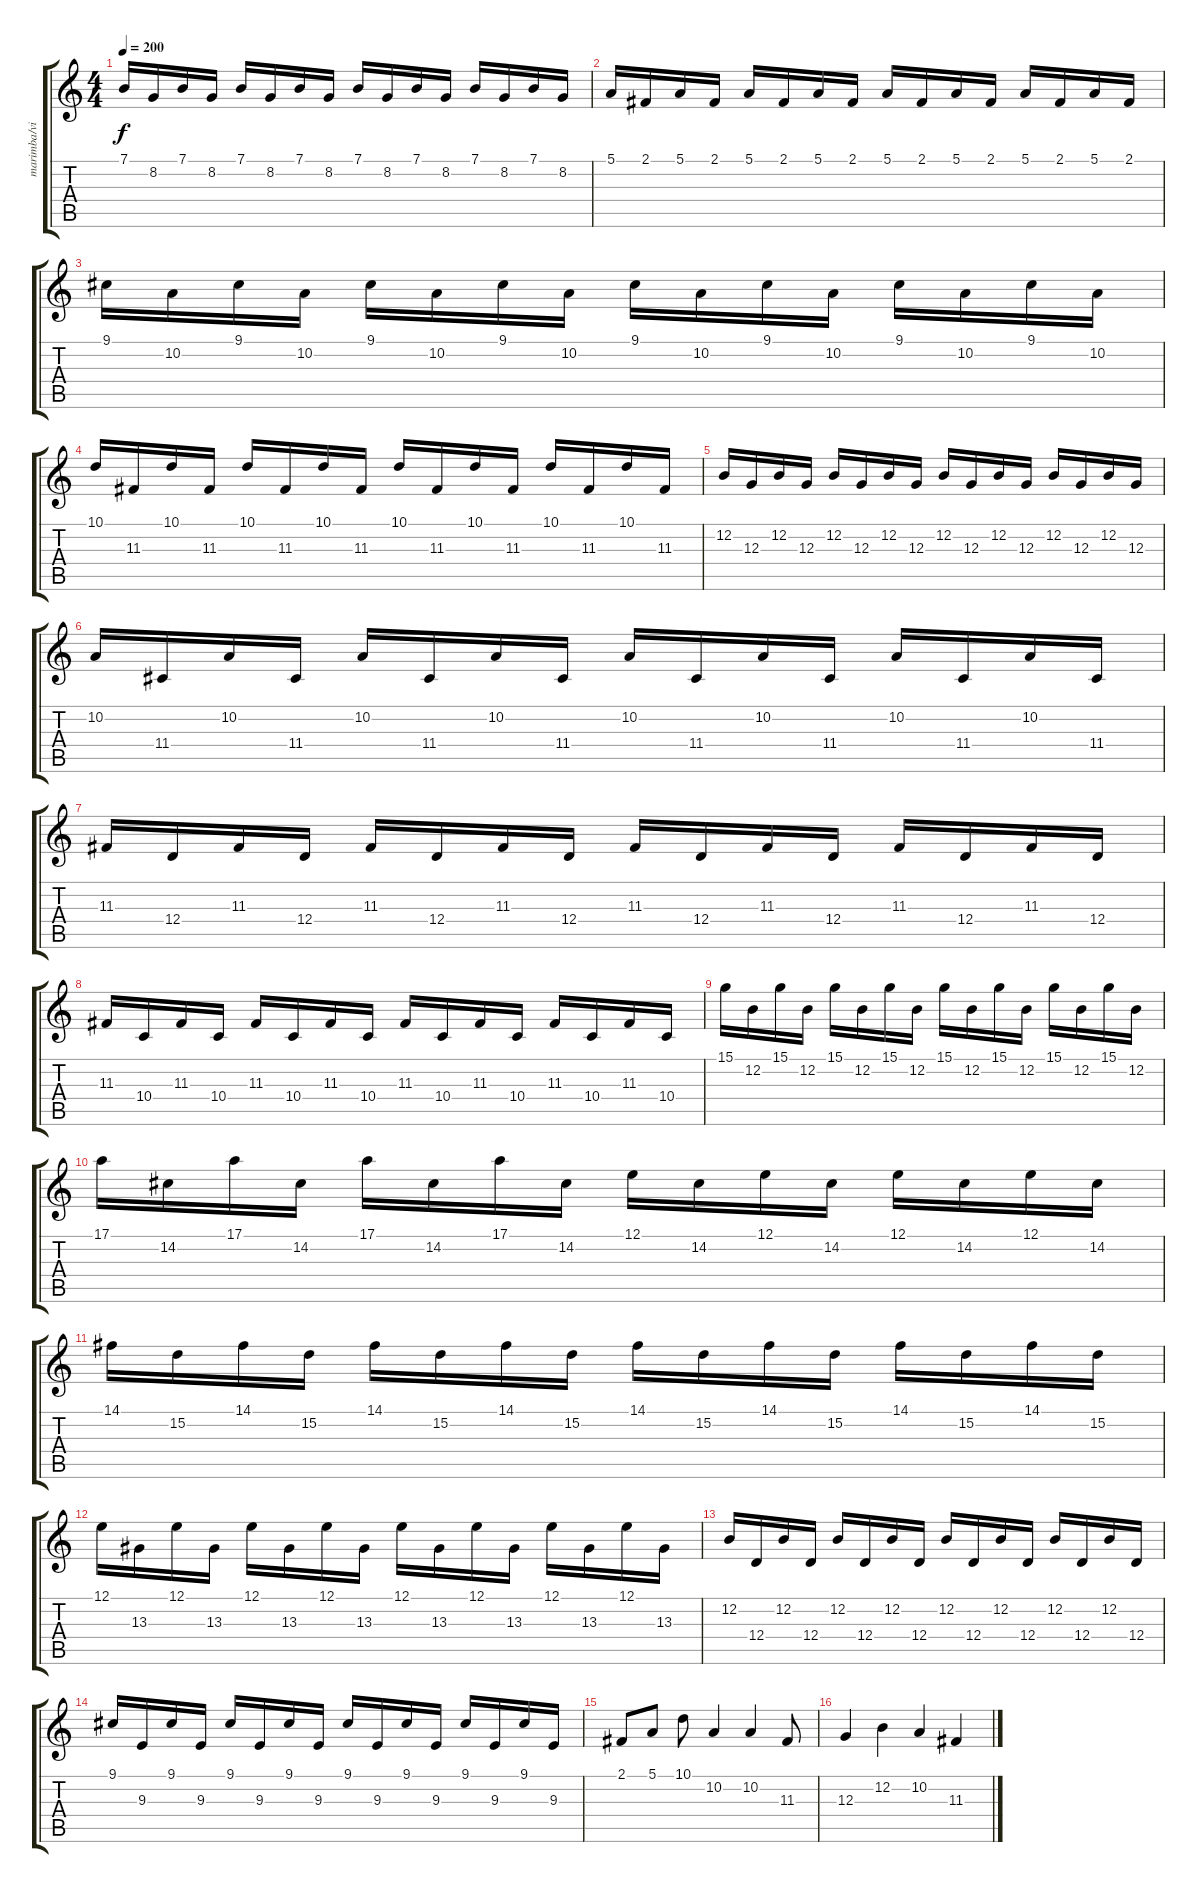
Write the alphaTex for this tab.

\track ("marimba/vibe        " "marimba/vi") {instrument marimba}
\staff {score tabs}
\tuning (E4 B3 G3 D3 A2 E2) {hide}
\ts (4 4)
\tempo 200
\clef g2
\ks c
7.1.16{dy f} 8.2.16 7.1.16 8.2.16 7.1.16 8.2.16 7.1.16 8.2.16 7.1.16 8.2.16 7.1.16 8.2.16 7.1.16 8.2.16 7.1.16 8.2.16 |
5.1.16 2.1.16 5.1.16 2.1.16 5.1.16 2.1.16 5.1.16 2.1.16 5.1.16 2.1.16 5.1.16 2.1.16 5.1.16 2.1.16 5.1.16 2.1.16 |
9.1.16 10.2.16 9.1.16 10.2.16 9.1.16 10.2.16 9.1.16 10.2.16 9.1.16 10.2.16 9.1.16 10.2.16 9.1.16 10.2.16 9.1.16 10.2.16 |
10.1.16 11.3.16 10.1.16 11.3.16 10.1.16 11.3.16 10.1.16 11.3.16 10.1.16 11.3.16 10.1.16 11.3.16 10.1.16 11.3.16 10.1.16 11.3.16 |
12.2.16 12.3.16 12.2.16 12.3.16 12.2.16 12.3.16 12.2.16 12.3.16 12.2.16 12.3.16 12.2.16 12.3.16 12.2.16 12.3.16 12.2.16 12.3.16 |
10.2.16 11.4.16 10.2.16 11.4.16 10.2.16 11.4.16 10.2.16 11.4.16 10.2.16 11.4.16 10.2.16 11.4.16 10.2.16 11.4.16 10.2.16 11.4.16 |
11.3.16 12.4.16 11.3.16 12.4.16 11.3.16 12.4.16 11.3.16 12.4.16 11.3.16 12.4.16 11.3.16 12.4.16 11.3.16 12.4.16 11.3.16 12.4.16 |
11.3.16 10.4.16 11.3.16 10.4.16 11.3.16 10.4.16 11.3.16 10.4.16 11.3.16 10.4.16 11.3.16 10.4.16 11.3.16 10.4.16 11.3.16 10.4.16 |
15.1.16 12.2.16 15.1.16 12.2.16 15.1.16 12.2.16 15.1.16 12.2.16 15.1.16 12.2.16 15.1.16 12.2.16 15.1.16 12.2.16 15.1.16 12.2.16 |
17.1.16 14.2.16 17.1.16 14.2.16 17.1.16 14.2.16 17.1.16 14.2.16 12.1.16 14.2.16 12.1.16 14.2.16 12.1.16 14.2.16 12.1.16 14.2.16 |
14.1.16 15.2.16 14.1.16 15.2.16 14.1.16 15.2.16 14.1.16 15.2.16 14.1.16 15.2.16 14.1.16 15.2.16 14.1.16 15.2.16 14.1.16 15.2.16 |
12.1.16 13.3.16 12.1.16 13.3.16 12.1.16 13.3.16 12.1.16 13.3.16 12.1.16 13.3.16 12.1.16 13.3.16 12.1.16 13.3.16 12.1.16 13.3.16 |
12.2.16 12.4.16 12.2.16 12.4.16 12.2.16 12.4.16 12.2.16 12.4.16 12.2.16 12.4.16 12.2.16 12.4.16 12.2.16 12.4.16 12.2.16 12.4.16 |
9.1.16 9.3.16 9.1.16 9.3.16 9.1.16 9.3.16 9.1.16 9.3.16 9.1.16 9.3.16 9.1.16 9.3.16 9.1.16 9.3.16 9.1.16 9.3.16 |
2.1.8 5.1.8 10.1.8 10.2.4 10.2.4 11.3.8 |
12.3.4 12.2.4 10.2.4 11.3.4
